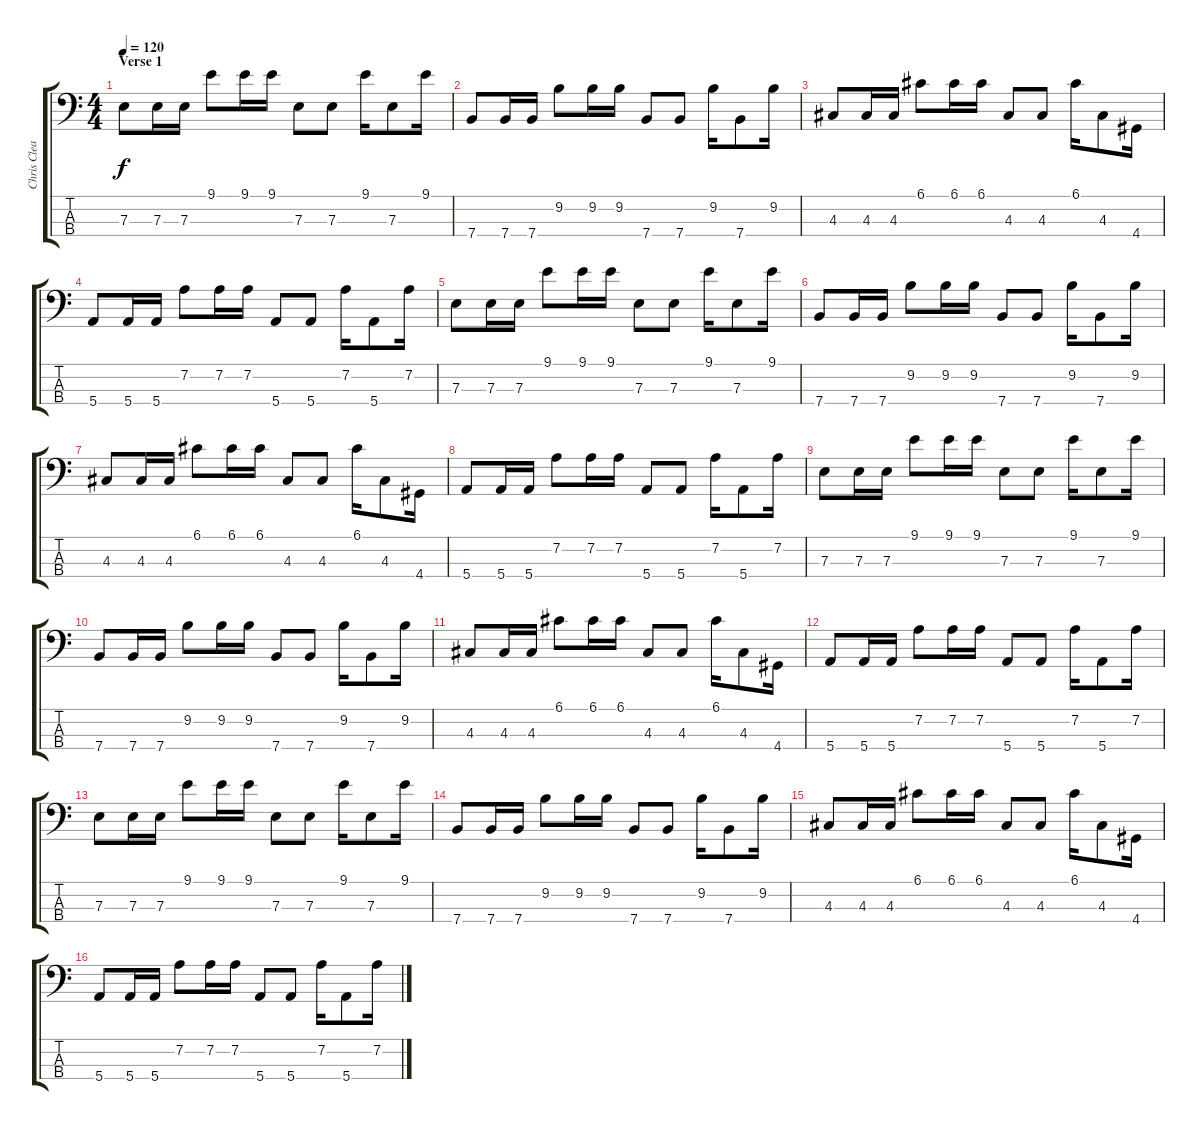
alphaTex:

\track ("Chris Clean" "Chris Clea") {instrument electricbassfinger}
\staff {score tabs}
\tuning (G2 D2 A1 E1) {hide}
\ts (4 4)
\section ("" "Verse 1")
\tempo 120
\clef f4
\ks c
7.3.8{dy f} 7.3.16 7.3.16 9.1.8 9.1.16 9.1.16 7.3.8 7.3.8 9.1.16 7.3.8 9.1.16 |
7.4.8 7.4.16 7.4.16 9.2.8 9.2.16 9.2.16 7.4.8 7.4.8 9.2.16 7.4.8 9.2.16 |
4.3.8 4.3.16 4.3.16 6.1.8 6.1.16 6.1.16 4.3.8 4.3.8 6.1.16 4.3.8 4.4.16 |
5.4.8 5.4.16 5.4.16 7.2.8 7.2.16 7.2.16 5.4.8 5.4.8 7.2.16 5.4.8 7.2.16 |
7.3.8 7.3.16 7.3.16 9.1.8 9.1.16 9.1.16 7.3.8 7.3.8 9.1.16 7.3.8 9.1.16 |
7.4.8 7.4.16 7.4.16 9.2.8 9.2.16 9.2.16 7.4.8 7.4.8 9.2.16 7.4.8 9.2.16 |
4.3.8 4.3.16 4.3.16 6.1.8 6.1.16 6.1.16 4.3.8 4.3.8 6.1.16 4.3.8 4.4.16 |
5.4.8 5.4.16 5.4.16 7.2.8 7.2.16 7.2.16 5.4.8 5.4.8 7.2.16 5.4.8 7.2.16 |
7.3.8 7.3.16 7.3.16 9.1.8 9.1.16 9.1.16 7.3.8 7.3.8 9.1.16 7.3.8 9.1.16 |
7.4.8 7.4.16 7.4.16 9.2.8 9.2.16 9.2.16 7.4.8 7.4.8 9.2.16 7.4.8 9.2.16 |
4.3.8 4.3.16 4.3.16 6.1.8 6.1.16 6.1.16 4.3.8 4.3.8 6.1.16 4.3.8 4.4.16 |
5.4.8 5.4.16 5.4.16 7.2.8 7.2.16 7.2.16 5.4.8 5.4.8 7.2.16 5.4.8 7.2.16 |
7.3.8 7.3.16 7.3.16 9.1.8 9.1.16 9.1.16 7.3.8 7.3.8 9.1.16 7.3.8 9.1.16 |
7.4.8 7.4.16 7.4.16 9.2.8 9.2.16 9.2.16 7.4.8 7.4.8 9.2.16 7.4.8 9.2.16 |
4.3.8 4.3.16 4.3.16 6.1.8 6.1.16 6.1.16 4.3.8 4.3.8 6.1.16 4.3.8 4.4.16 |
5.4.8 5.4.16 5.4.16 7.2.8 7.2.16 7.2.16 5.4.8 5.4.8 7.2.16 5.4.8 7.2.16
